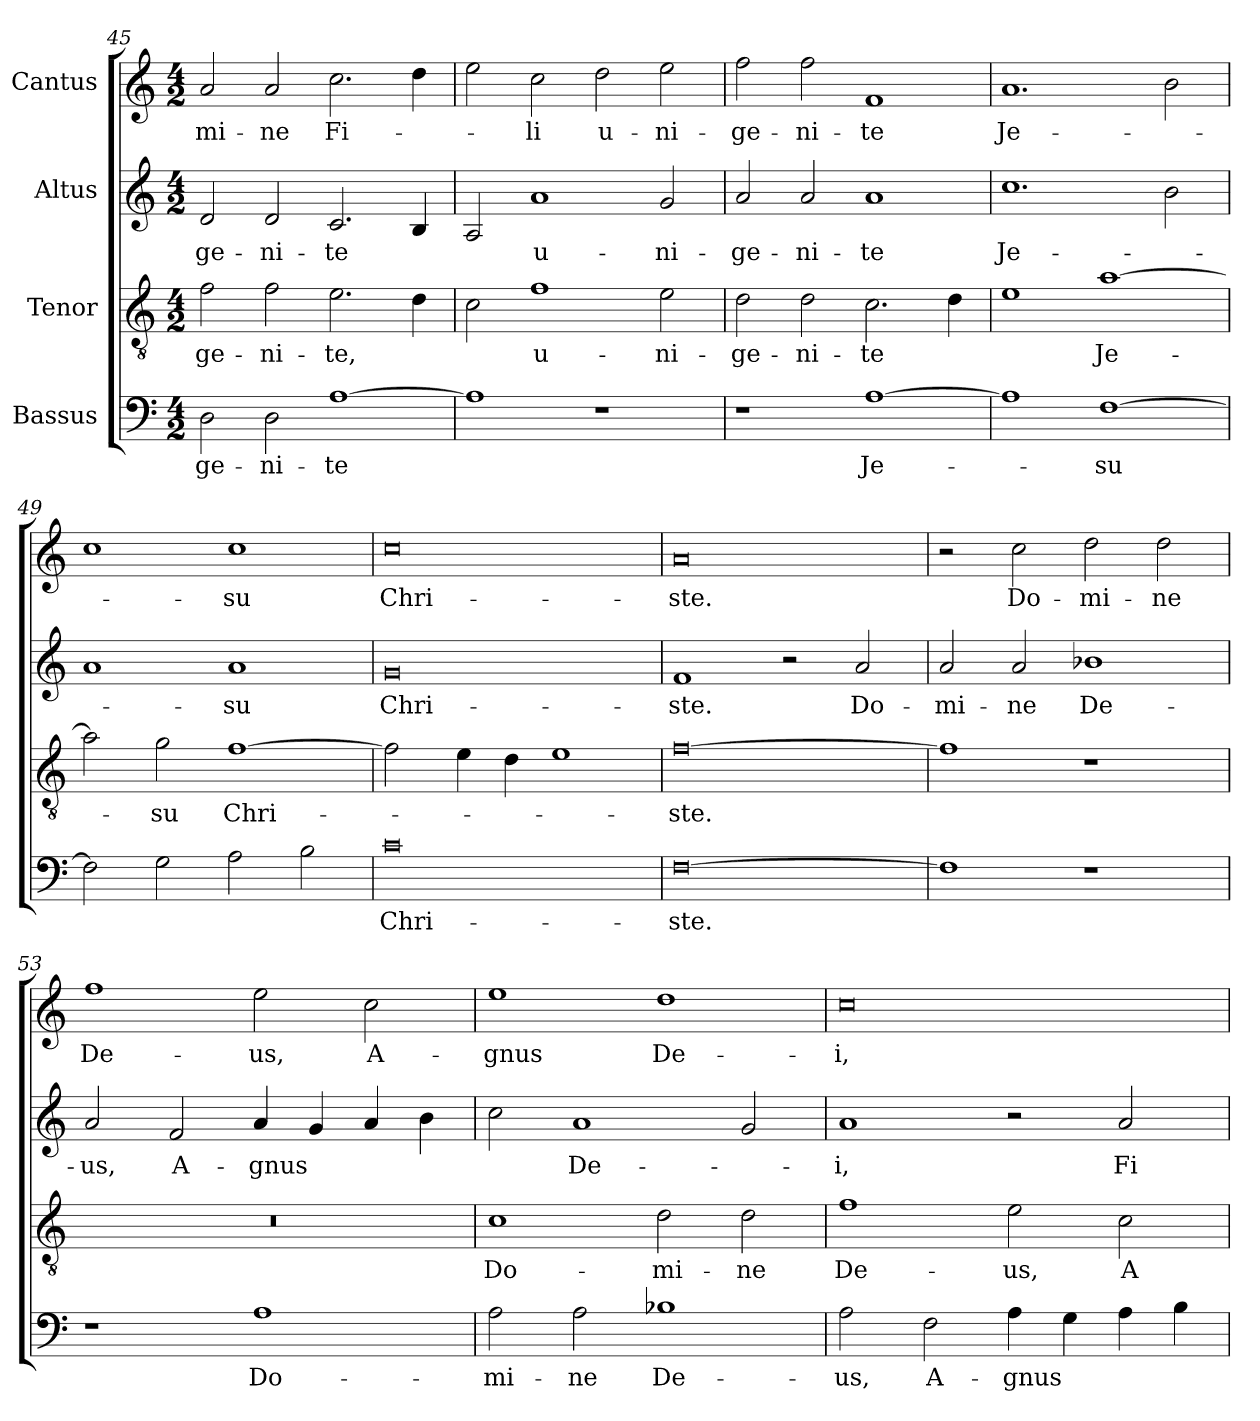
**kern	**text	**kern	**text	**kern	**text	**kern	**text
*part4	*part4	*part3	*part3	*part2	*part2	*part1	*part1
*staff4	*staff4	*staff3	*staff3	*staff2	*staff2	*staff1	*staff1
*I"Bassus	*	*I"Tenor	*	*I"Altus	*	*I"Cantus	*
*clefF4	*	*clefGv2	*	*clefG2	*	*clefG2	*
*k[]	*	*k[]	*	*k[]	*	*k[]	*
*M4/2	*	*M4/2	*	*M4/2	*	*M4/2	*
=45	=45	=45	=45	=45	=45	=45	=45
2D\	-ge-	2f\	-ge-	2d/	-ge-	2a/	-mi-
2D\	-ni-	2f\	-ni-	2d/	-ni-	2a/	-ne
[1A\	-te	2.e\	-te,	2.c/	-te	2.cc\	Fi-
.	.	4d\	.	4B/	.	4dd\	.
=46	=46	=46	=46	=46	=46	=46	=46
1A\]	.	2c\	.	2A/	.	2ee\	.
.	.	1f\	u-	1a/	u-	2cc\	-li
1r	.	.	.	.	.	2dd\	u-
.	.	2e\	-ni-	2g/	-ni-	2ee\	-ni-
=47	=47	=47	=47	=47	=47	=47	=47
1r	.	2d\	-ge-	2a/	-ge-	2ff\	-ge-
.	.	2d\	-ni-	2a/	-ni-	2ff\	-ni-
[1A\	Je-	2.c\	-te	1a/	-te	1f/	-te
.	.	4d\	.	.	.	.	.
=48	=48	=48	=48	=48	=48	=48	=48
1A\]	.	1e\	.	1.cc\	Je-	1.a/	Je-
[1F\	-su	[1a\	Je-	.	.	.	.
.	.	.	.	2b\	.	2b\	.
=49	=49	=49	=49	=49	=49	=49	=49
2F\]	.	2a\]	.	1a/	.	1cc\	.
2G\	.	2g\	-su	.	.	.	.
2A\	.	[1f\	Chri-	1a/	-su	1cc\	-su
2B\	.	.	.	.	.	.	.
=50	=50	=50	=50	=50	=50	=50	=50
0c\	Chri-	2f\]	.	0g/	Chri-	0cc\	Chri-
.	.	4e\	.	.	.	.	.
.	.	4d\	.	.	.	.	.
.	.	1e\	.	.	.	.	.
=51	=51	=51	=51	=51	=51	=51	=51
[0F\	-ste.	[0f\	-ste.	1f/	-ste.	0a/	-ste.
.	.	.	.	2r	.	.	.
.	.	.	.	2a/	Do-	.	.
=52	=52	=52	=52	=52	=52	=52	=52
1F\]	.	1f\]	.	2a/	-mi-	2r	.
.	.	.	.	2a/	-ne	2cc\	Do-
1r	.	1r	.	1b-X\	De-	2dd\	-mi-
.	.	.	.	.	.	2dd\	-ne
=53	=53	=53	=53	=53	=53	=53	=53
1r	.	0r	.	2a/	-us,	1ff\	De-
.	.	.	.	2f/	A-	.	.
1A\	Do-	.	.	4a/	-gnus	2ee\	-us,
.	.	.	.	4g/	.	.	.
.	.	.	.	4a/	.	2cc\	A-
.	.	.	.	4b\	.	.	.
=54	=54	=54	=54	=54	=54	=54	=54
2A\	-mi-	1c\	Do-	2cc\	.	1ee\	-gnus
2A\	-ne	.	.	1a/	De-	.	.
1B-X\	De-	2d\	-mi-	.	.	1dd\	De-
.	.	2d\	-ne	2g/	.	.	.
=55	=55	=55	=55	=55	=55	=55	=55
2A\	-us,	1f\	De-	1a/	-i,	0cc\	-i,
2F\	A-	.	.	.	.	.	.
4A\	-gnus	2e\	-us,	2r	.	.	.
4G\	.	.	.	.	.	.	.
4A\	.	2c\	A-	2a/	Fi-	.	.
4B\	.	.	.	.	.	.	.
=	=	=	=	=	=	=	=
*-	*-	*-	*-	*-	*-	*-	*-
